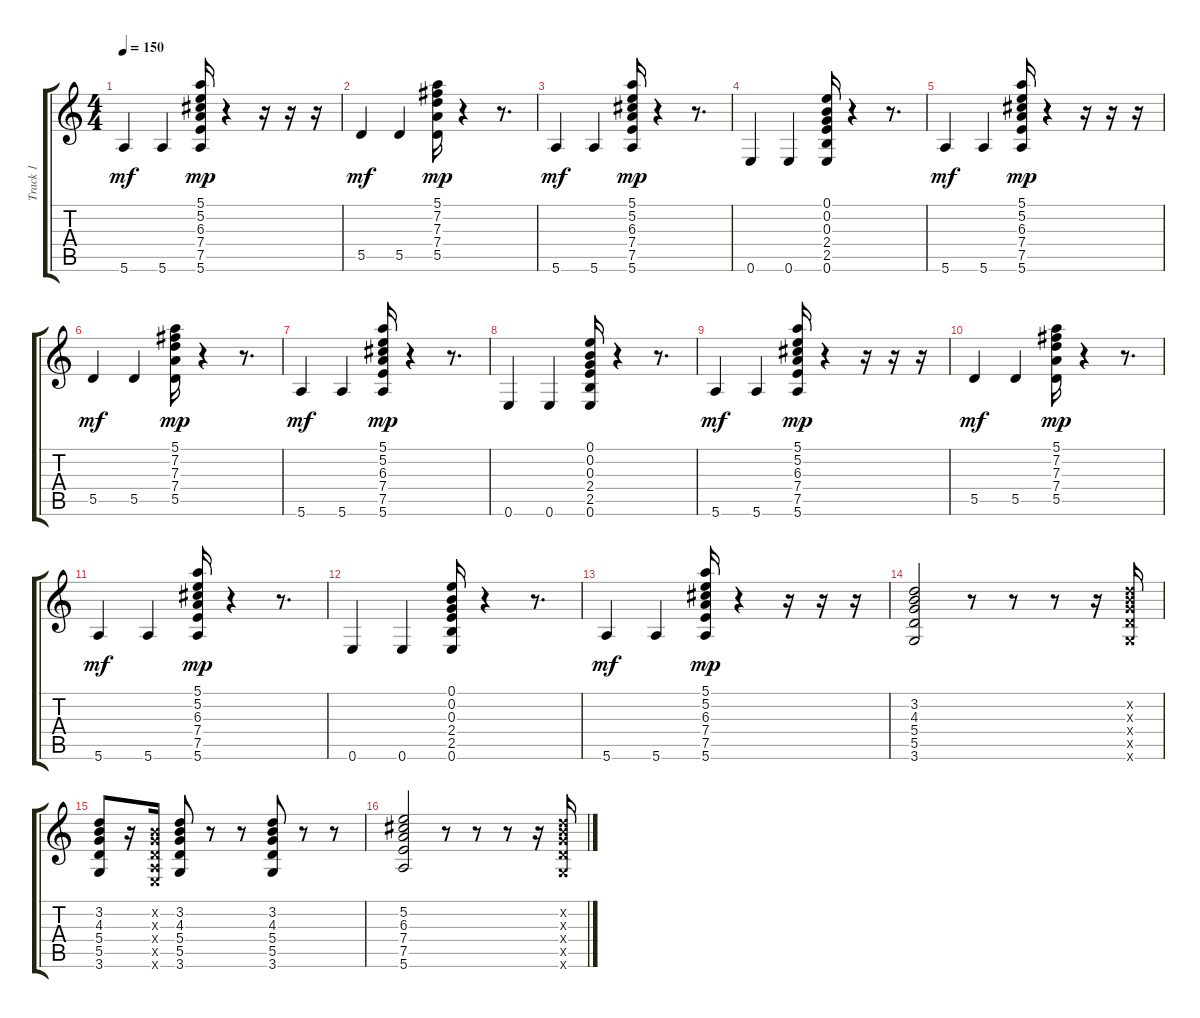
\track ("Track 1" "Track 1") {instrument electricguitarclean}
\staff {score tabs}
\tuning (E4 B3 G3 D3 A2 E2) {hide}
\ts (4 4)
\tempo 150
\clef g2
\ks c
5.6.4{dy mf} 5.6.4 (5.1 5.2 6.3 7.4 7.5 5.6).16{dy mp} r.4 r.16 r.16 r.16 |
5.5.4{dy mf} 5.5.4 (5.1 7.2 7.3 7.4 5.5).16{dy mp} r.4 r.8{d} |
5.6.4{dy mf} 5.6.4 (5.1 5.2 6.3 7.4 7.5 5.6).16{dy mp} r.4 r.8{d} |
0.6.4 0.6.4 (0.1 0.2 0.3 2.4 2.5 0.6).16 r.4 r.8{d} |
5.6.4{dy mf} 5.6.4 (5.1 5.2 6.3 7.4 7.5 5.6).16{dy mp} r.4 r.16 r.16 r.16 |
5.5.4{dy mf} 5.5.4 (5.1 7.2 7.3 7.4 5.5).16{dy mp} r.4 r.8{d} |
5.6.4{dy mf} 5.6.4 (5.1 5.2 6.3 7.4 7.5 5.6).16{dy mp} r.4 r.8{d} |
0.6.4 0.6.4 (0.1 0.2 0.3 2.4 2.5 0.6).16 r.4 r.8{d} |
5.6.4{dy mf} 5.6.4 (5.1 5.2 6.3 7.4 7.5 5.6).16{dy mp} r.4 r.16 r.16 r.16 |
5.5.4{dy mf} 5.5.4 (5.1 7.2 7.3 7.4 5.5).16{dy mp} r.4 r.8{d} |
5.6.4{dy mf} 5.6.4 (5.1 5.2 6.3 7.4 7.5 5.6).16{dy mp} r.4 r.8{d} |
0.6.4 0.6.4 (0.1 0.2 0.3 2.4 2.5 0.6).16 r.4 r.8{d} |
5.6.4{dy mf} 5.6.4 (5.1 5.2 6.3 7.4 7.5 5.6).16{dy mp} r.4 r.16 r.16 r.16 |
(3.2 4.3 5.4 5.5 3.6).2 r.8 r.8 r.8 r.16 (3.2{x} 4.3{x} 5.4{x} 5.5{x} 3.6{x}).16 |
(3.2 4.3 5.4 5.5 3.6).8 r.16 (0.2{x} 0.3{x} 0.4{x} 0.5{x} 0.6{x}).16 (3.2 4.3 5.4 5.5 3.6).8 r.8 r.8 (3.2 4.3 5.4 5.5 3.6).8 r.8 r.8 |
(5.2 6.3 7.4 7.5 5.6).2 r.8 r.8 r.8 r.16 (3.2{x} 4.3{x} 5.4{x} 5.5{x} 3.6{x}).16
